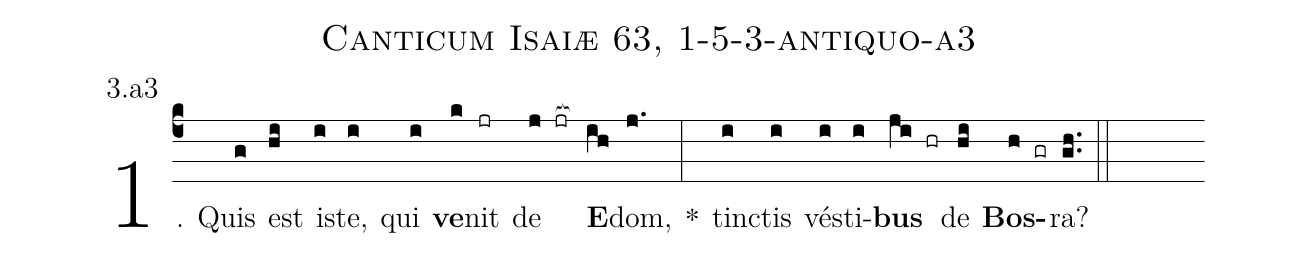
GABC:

name: Canticum Isaiæ 63, 1-5-3-antiquo-a3;
annotation: 3.a3;
%%
(c4)1. Quis(g) est(hi) is(i)te,(i) qui(i) <b>ve</b>(k)nit(jr) de(j jr[ocb:1{]) <b>E</b>(ih[ocb:0}])dom,(j.) *(:) tinc(i)tis(i) vés(i)ti(i)<b>bus</b>(ji hr) de(hi) <b>Bos</b>(h gr)ra?(gh..) (::)
